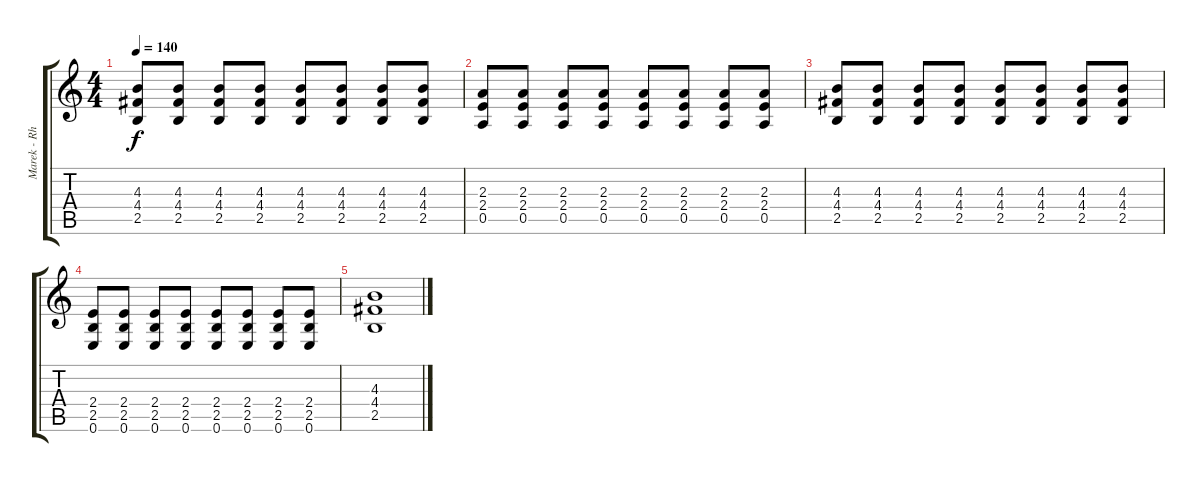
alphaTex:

\track ("Marek - Rhythm Guitar 1" "Marek - Rh") {instrument distortionguitar}
\staff {score tabs}
\tuning (E4 B3 G3 D3 A2 E2) {hide}
\ts (4 4)
\tempo 140
\clef g2
\ks c
(4.3 4.4 2.5).8{dy f} (4.3 4.4 2.5).8 (4.3 4.4 2.5).8 (4.3 4.4 2.5).8 (4.3 4.4 2.5).8 (4.3 4.4 2.5).8 (4.3 4.4 2.5).8 (4.3 4.4 2.5).8 |
(2.3 2.4 0.5).8 (2.3 2.4 0.5).8 (2.3 2.4 0.5).8 (2.3 2.4 0.5).8 (2.3 2.4 0.5).8 (2.3 2.4 0.5).8 (2.3 2.4 0.5).8 (2.3 2.4 0.5).8 |
(4.3 4.4 2.5).8 (4.3 4.4 2.5).8 (4.3 4.4 2.5).8 (4.3 4.4 2.5).8 (4.3 4.4 2.5).8 (4.3 4.4 2.5).8 (4.3 4.4 2.5).8 (4.3 4.4 2.5).8 |
(2.4 2.5 0.6).8 (2.4 2.5 0.6).8 (2.4 2.5 0.6).8 (2.4 2.5 0.6).8 (2.4 2.5 0.6).8 (2.4 2.5 0.6).8 (2.4 2.5 0.6).8 (2.4 2.5 0.6).8 |
(4.3 4.4 2.5).1
